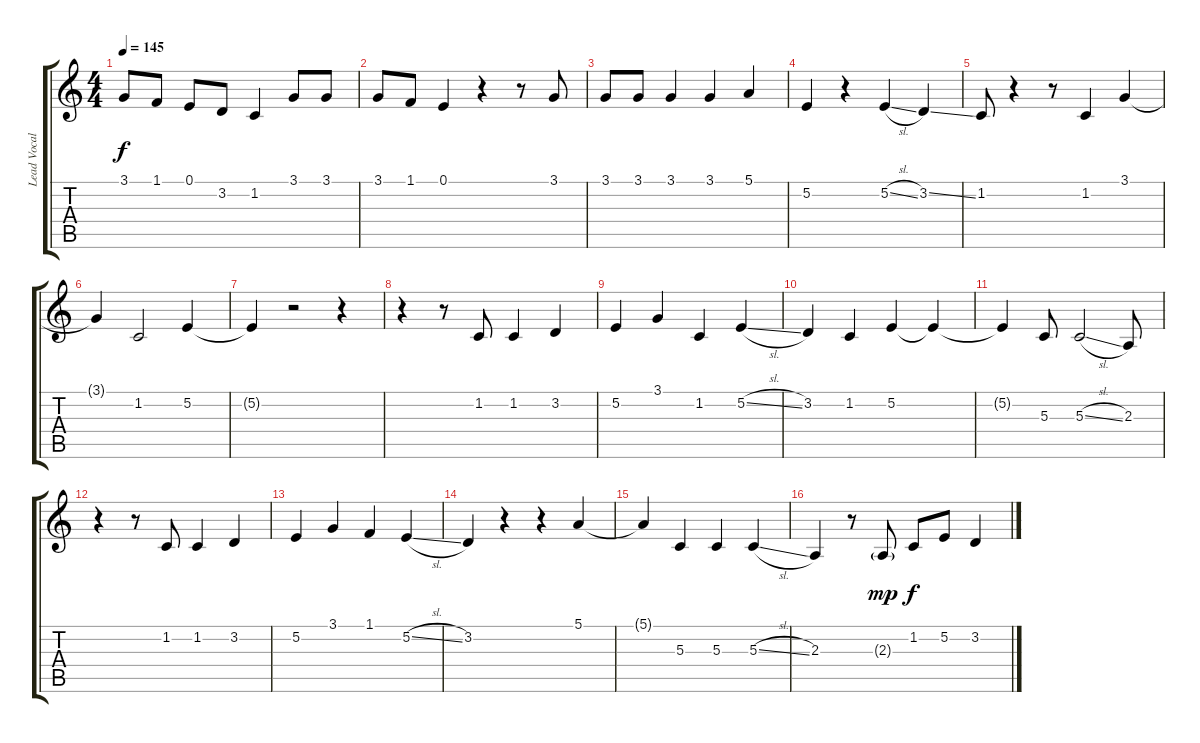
\track ("Lead Vocals" "Lead Vocal") {instrument altosax}
\staff {score tabs}
\tuning (E4 B3 G3 D3 A2 E2) {hide}
\ts (4 4)
\tempo 145
\clef g2
\ks c
3.1.8{dy f} 1.1.8 0.1.8 3.2.8 1.2.4 3.1.8 3.1.8 |
3.1.8 1.1.8 0.1.4 r.4 r.8 3.1.8 |
3.1.8 3.1.8 3.1.4 3.1.4 5.1.4 |
5.2.4 r.4 5.2{sl}.4 3.2{ss}.4 |
1.2.8 r.4 r.8 1.2.4 3.1.4 |
3.1{t}.4 1.2.2 5.2.4 |
5.2{t}.4 r.2 r.4 |
r.4 r.8 1.2.8 1.2.4 3.2.4 |
5.2.4 3.1.4 1.2.4 5.2{sl}.4 |
3.2.4 1.2.4 5.2.4 5.2{t}.4 |
5.2{t}.4 5.3.8 5.3{sl}.2 2.3.8 |
r.4 r.8 1.2.8 1.2.4 3.2.4 |
5.2.4 3.1.4 1.1.4 5.2{sl}.4 |
3.2.4 r.4 r.4 5.1.4 |
5.1{t}.4 5.3.4 5.3.4 5.3{sl}.4 |
2.3.4 r.8 2.3{g}.8{dy mp} 1.2.8{dy f} 5.2.8 3.2.4
